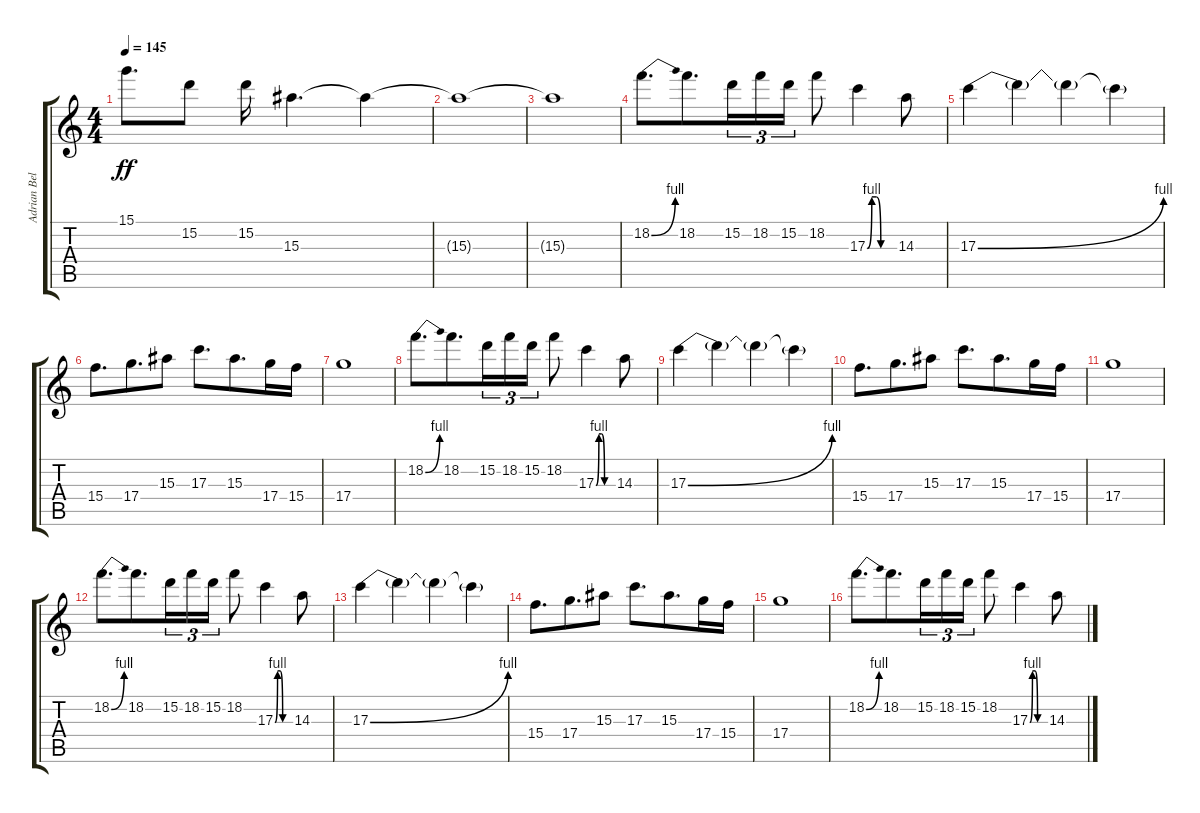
\track ("Adrian Belew" "Adrian Bel") {instrument distortionguitar}
\staff {score tabs}
\tuning (E4 B3 G3 D3 A2 E2) {hide}
\ts (4 4)
\tempo 145
\clef g2
\ks c
15.1.8{d dy ff} 15.2.8 15.2.16 15.3.4{d} 15.3{t}.4 |
15.3{t}.1 |
15.3{t}.1 |
18.2{be (bend 0 0 60 4)}.8{d} 18.2.8{d beam merge} 15.2.16{tu (3 2)} 18.2.16{tu (3 2)} 15.2.16{tu (3 2)} 18.2.8 17.3{be (custom 0 0 10 4 20 4 30 0 60 0)}.4 14.3.8 |
17.3{be (bend 0 0 60 4)}.4{beam merge} 17.3{t}.4 17.3{t}.4{beam merge} 17.3{t}.4 |
15.4.8{d} 17.4.8{d beam merge} 15.3.8 17.3.8{d} 15.3.8{d beam merge} 17.4.16 15.4.16 |
17.4.1 |
18.2{be (bend 0 0 60 4)}.8{d} 18.2.8{d beam merge} 15.2.16{tu (3 2)} 18.2.16{tu (3 2)} 15.2.16{tu (3 2)} 18.2.8 17.3{be (custom 0 0 10 4 20 4 30 0 60 0)}.4 14.3.8 |
17.3{be (bend 0 0 60 4)}.4{beam merge} 17.3{t}.4 17.3{t}.4{beam merge} 17.3{t}.4 |
15.4.8{d} 17.4.8{d beam merge} 15.3.8 17.3.8{d} 15.3.8{d beam merge} 17.4.16 15.4.16 |
17.4.1 |
18.2{be (bend 0 0 60 4)}.8{d} 18.2.8{d beam merge} 15.2.16{tu (3 2)} 18.2.16{tu (3 2)} 15.2.16{tu (3 2)} 18.2.8 17.3{be (custom 0 0 10 4 20 4 30 0 60 0)}.4 14.3.8 |
17.3{be (bend 0 0 60 4)}.4{beam merge} 17.3{t}.4 17.3{t}.4{beam merge} 17.3{t}.4 |
15.4.8{d} 17.4.8{d beam merge} 15.3.8 17.3.8{d} 15.3.8{d beam merge} 17.4.16 15.4.16 |
17.4.1 |
18.2{be (bend 0 0 60 4)}.8{d} 18.2.8{d beam merge} 15.2.16{tu (3 2)} 18.2.16{tu (3 2)} 15.2.16{tu (3 2)} 18.2.8 17.3{be (custom 0 0 10 4 20 4 30 0 60 0)}.4 14.3.8
